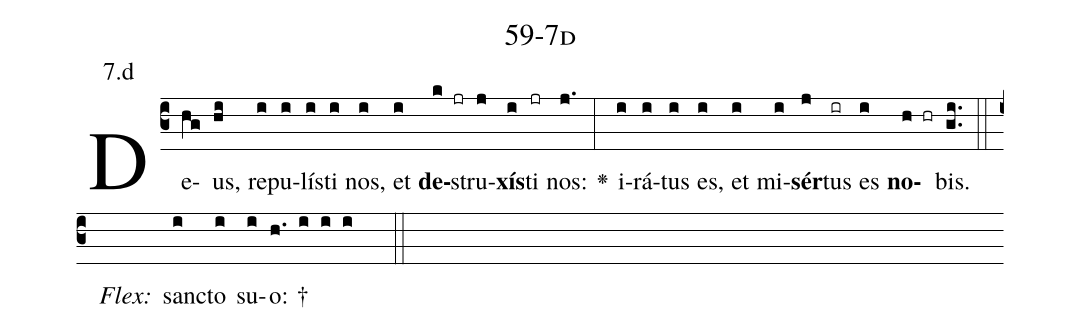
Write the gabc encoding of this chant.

name: 59-7d;
annotation: 7.d;
%%
(c3)De(hg)us,(hi) re(i)pu(i)lís(i)ti(i) nos,(i) et(i) <b>de</b>(k jr)stru(j)<b>xís</b>(i)ti(jr) nos:(j.) <v>\greheightstar</v>(:) i(i)rá(i)tus(i) es,(i) et(i) mi(i)<b>sér</b>(j)tus(ir) es(i) <b>no</b>(h hr)bis.(gi..) (::)
<i>Flex:</i>()  sanc(i)to(i) su(i)o: †(h. i i i  ::)

%E(i) u(i) o(j) u(i) a(h) e.(gi..) (::)
